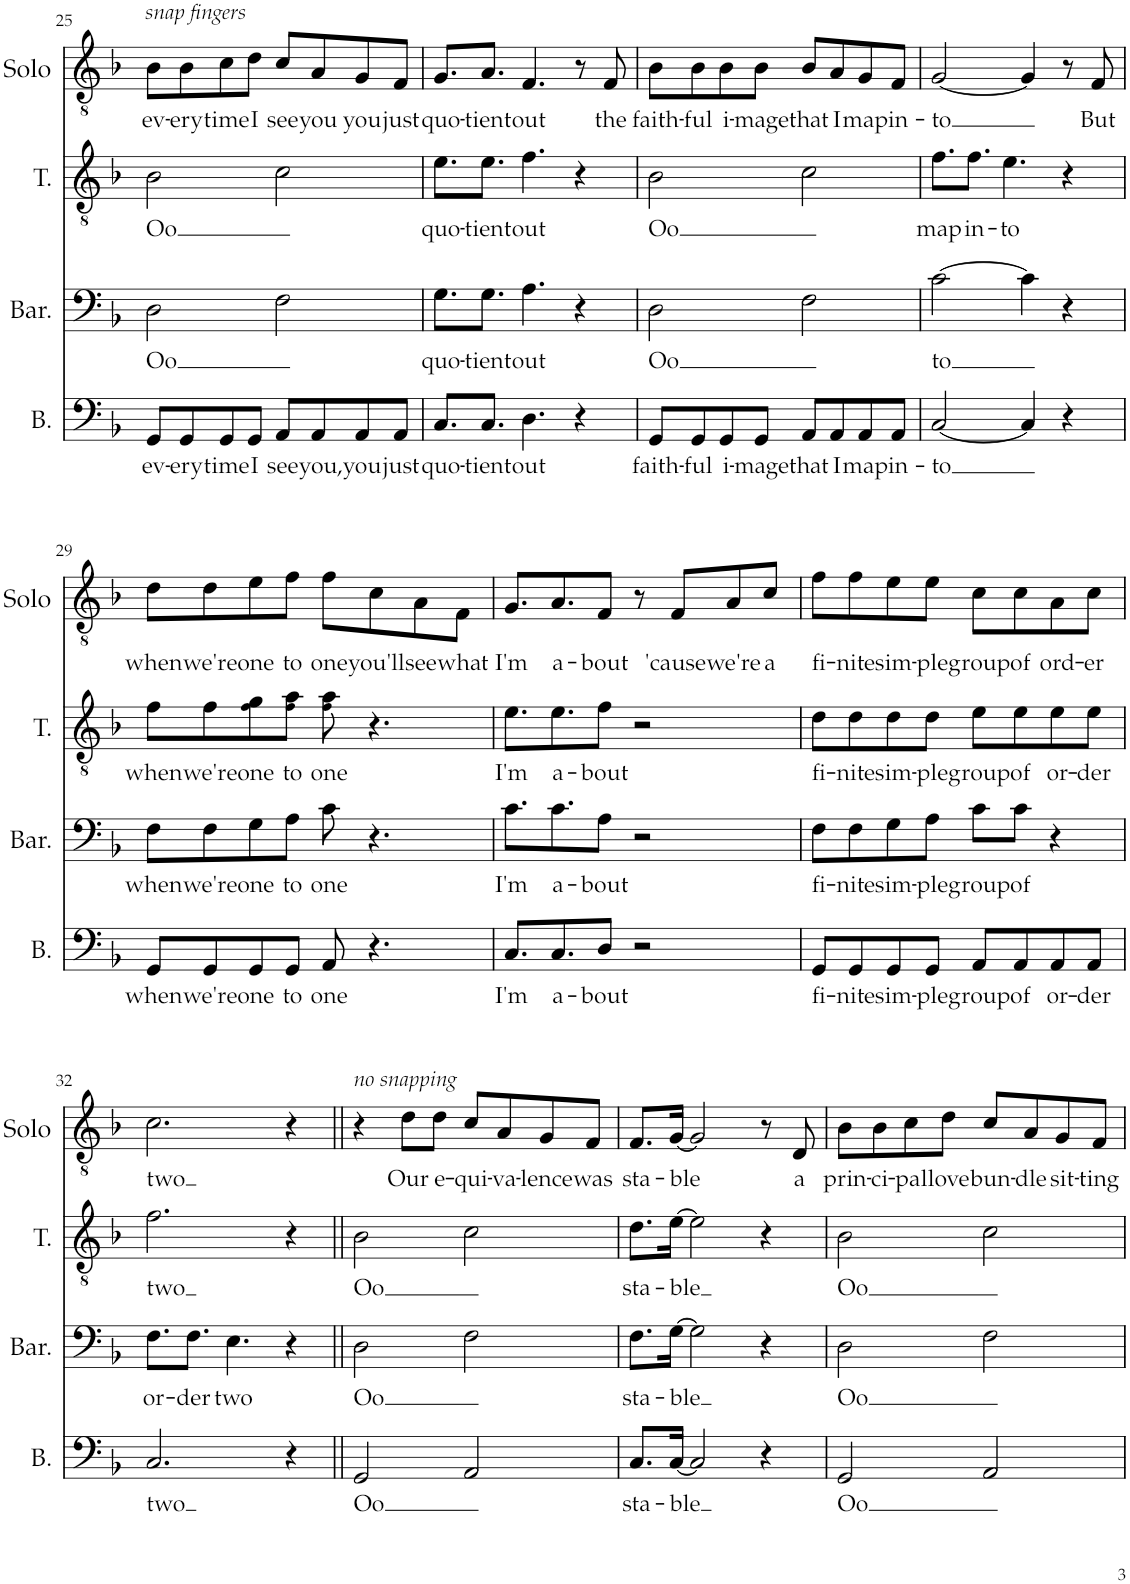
**kern	**text	**kern	**text	**kern	**text	**kern	**text
*part4	*part4	*part3	*part3	*part2	*part2	*part1	*part1
*staff4	*staff4	*staff3	*staff3	*staff2	*staff2	*staff1	*staff1
*I"Bass	*	*I"Baritone	*	*I"Tenor	*	*I"Tenor (Solo)	*
*I'B.	*	*I'Bar.	*	*I'T.	*	*I'Solo	*
!!LO:PB:g=z
*clefF4	*	*clefF4	*	*clefGv2	*	*clefGv2	*
*k[b-]	*	*k[b-]	*	*k[b-]	*	*k[b-]	*
*M4/4	*	*M4/4	*	*M4/4	*	*M4/4	*
=25	=25	=25	=25	=25	=25	=25	=25
!	!	!	!	!	!	!LO:TX:a:i:t=snap fingers	!
!	!LO:LY:b	!	!LO:LY:b	!	!LO:LY:b	!	!LO:LY:b
8GG/L	ev-	2D\	Oo	2B-\	Oo	8B-\L	ev-
!	!LO:LY:b	!	!	!	!	!	!LO:LY:b
8GG/	-ery	.	.	.	.	8B-\	-ery
!	!LO:LY:b	!	!	!	!	!	!LO:LY:b
8GG/	time	.	.	.	.	8c\	time
!	!LO:LY:b	!	!	!	!	!	!LO:LY:b
8GG/J	I	.	.	.	.	8d\J	I
!	!LO:LY:b	!	!	!	!	!	!LO:LY:b
8AA/L	see	2F\	.	2c\	.	8c/L	see
!	!LO:LY:b	!	!	!	!	!	!LO:LY:b
8AA/	you,	.	.	.	.	8A/	you
!	!LO:LY:b	!	!	!	!	!	!LO:LY:b
8AA/	you	.	.	.	.	8G/	you
!	!LO:LY:b	!	!	!	!	!	!LO:LY:b
8AA/J	just	.	.	.	.	8F/J	just
=26	=26	=26	=26	=26	=26	=26	=26
!	!LO:LY:b	!	!LO:LY:b	!	!LO:LY:b	!	!LO:LY:b
8.C/L	quo-	8.G\L	quo-	8.e\L	quo-	8.G/L	quo-
!	!LO:LY:b	!	!LO:LY:b	!	!LO:LY:b	!	!LO:LY:b
8.C/J	-tient	8.G\J	-tient	8.e\J	-tient	8.A/J	-tient
!	!LO:LY:b	!	!LO:LY:b	!	!LO:LY:b	!	!LO:LY:b
4.D\	out	4.A\	out	4.f\	out	4.F/	out
4r	.	4r	.	4r	.	8r	.
!	!	!	!	!	!	!	!LO:LY:b
.	.	.	.	.	.	8F/	the
=27	=27	=27	=27	=27	=27	=27	=27
!	!LO:LY:b	!	!LO:LY:b	!	!LO:LY:b	!	!LO:LY:b
8GG/L	faith-	2D\	Oo	2B-\	Oo	8B-\L	faith-
!	!LO:LY:b	!	!	!	!	!	!LO:LY:b
8GG/	-ful	.	.	.	.	8B-\	-ful
!	!LO:LY:b	!	!	!	!	!	!LO:LY:b
8GG/	i-	.	.	.	.	8B-\	i-
!	!LO:LY:b	!	!	!	!	!	!LO:LY:b
8GG/J	-mage	.	.	.	.	8B-\J	-mage
!	!LO:LY:b	!	!	!	!	!	!LO:LY:b
8AA/L	that	2F\	.	2c\	.	8B-/L	that
!	!LO:LY:b	!	!	!	!	!	!LO:LY:b
8AA/	I	.	.	.	.	8A/	I
!	!LO:LY:b	!	!	!	!	!	!LO:LY:b
8AA/	map	.	.	.	.	8G/	map
!	!LO:LY:b	!	!	!	!	!	!LO:LY:b
8AA/J	in-	.	.	.	.	8F/J	in-
=28	=28	=28	=28	=28	=28	=28	=28
!	!LO:LY:b	!	!LO:LY:b	!	!LO:LY:b	!	!LO:LY:b
[2C/	-to	[2c\	-to	8.f\L	map	[2G/	-to
!	!	!	!	!	!LO:LY:b	!	!
.	.	.	.	8.f\J	in-	.	.
!	!	!	!	!	!LO:LY:b	!	!
.	.	.	.	4.e\	-to	.	.
4C/]	.	4c\]	.	.	.	4G/]	.
4r	.	4r	.	4r	.	8r	.
!	!	!	!	!	!	!	!LO:LY:b
.	.	.	.	.	.	8F/	But
!!LO:LB:g=z
=29	=29	=29	=29	=29	=29	=29	=29
!	!LO:LY:b	!	!LO:LY:b	!	!LO:LY:b	!	!LO:LY:b
8GG/L	when	8F\L	when	8f\L	when	8d\L	when
!	!LO:LY:b	!	!LO:LY:b	!	!LO:LY:b	!	!LO:LY:b
8GG/	we're	8F\	we're	8f\	we're	8d\	we're
!	!LO:LY:b	!	!LO:LY:b	!	!LO:LY:b	!	!LO:LY:b
8GG/	one	8G\	one	8f\ 8g\	one	8e\	one
!	!LO:LY:b	!	!LO:LY:b	!	!LO:LY:b	!	!LO:LY:b
8GG/J	to	8A\J	to	8f\ 8a\J	to	8f\J	to
!	!LO:LY:b	!	!LO:LY:b	!	!LO:LY:b	!	!LO:LY:b
8AA/	one	8c\	one	8f\ 8a\	one	8f\L	one
!	!	!	!	!	!	!	!LO:LY:b
4.r	.	4.r	.	4.r	.	8c\	you'll
!	!	!	!	!	!	!	!LO:LY:b
.	.	.	.	.	.	8A\	see
!	!	!	!	!	!	!	!LO:LY:b
.	.	.	.	.	.	8F\J	what
=30	=30	=30	=30	=30	=30	=30	=30
!	!LO:LY:b	!	!LO:LY:b	!	!LO:LY:b	!	!LO:LY:b
8.C/L	I'm	8.c\L	I'm	8.e\L	I'm	8.G/L	I'm
!	!LO:LY:b	!	!LO:LY:b	!	!LO:LY:b	!	!LO:LY:b
8.C/	a-	8.c\	a-	8.e\	a-	8.A/	a-
!	!LO:LY:b	!	!LO:LY:b	!	!LO:LY:b	!	!LO:LY:b
8D/J	-bout	8A\J	-bout	8f\J	-bout	8F/J	-bout
2r	.	2r	.	2r	.	8r	.
!	!	!	!	!	!	!	!LO:LY:b
.	.	.	.	.	.	8F/L	'cause
!	!	!	!	!	!	!	!LO:LY:b
.	.	.	.	.	.	8A/	we're
!	!	!	!	!	!	!	!LO:LY:b
.	.	.	.	.	.	8c/J	a
=31	=31	=31	=31	=31	=31	=31	=31
!	!LO:LY:b	!	!LO:LY:b	!	!LO:LY:b	!	!LO:LY:b
8GG/L	fi-	8F\L	fi-	8d\L	fi-	8f\L	fi-
!	!LO:LY:b	!	!LO:LY:b	!	!LO:LY:b	!	!LO:LY:b
8GG/	-nite	8F\	-nite	8d\	-nite	8f\	-nite
!	!LO:LY:b	!	!LO:LY:b	!	!LO:LY:b	!	!LO:LY:b
8GG/	sim-	8G\	sim-	8d\	sim-	8e\	sim-
!	!LO:LY:b	!	!LO:LY:b	!	!LO:LY:b	!	!LO:LY:b
8GG/J	-ple	8A\J	-ple	8d\J	-ple	8e\J	-ple
!	!LO:LY:b	!	!LO:LY:b	!	!LO:LY:b	!	!LO:LY:b
8AA/L	group	8c\L	group	8e\L	group	8c\L	group
!	!LO:LY:b	!	!LO:LY:b	!	!LO:LY:b	!	!LO:LY:b
8AA/	of	8c\J	of	8e\	of	8c\	of
!	!LO:LY:b	!	!	!	!LO:LY:b	!	!LO:LY:b
8AA/	or-	4r	.	8e\	or-	8A\	ord-
!	!LO:LY:b	!	!	!	!LO:LY:b	!	!LO:LY:b
8AA/J	-der	.	.	8e\J	-der	8c\J	-er
!!LO:LB:g=z
=32	=32	=32	=32	=32	=32	=32	=32
!	!LO:LY:b	!	!LO:LY:b	!	!LO:LY:b	!	!LO:LY:b
2.C/	two	8.F\L	or-	2.f\	two	2.c\	two
!	!	!	!LO:LY:b	!	!	!	!
.	.	8.F\J	-der	.	.	.	.
!	!	!	!LO:LY:b	!	!	!	!
.	.	4.E\	two	.	.	.	.
4r	.	4r	.	4r	.	4r	.
=33||	=33||	=33||	=33||	=33||	=33||	=33||	=33||
!	!	!	!	!	!	!LO:TX:a:i:t=no snapping	!
!	!LO:LY:b	!	!LO:LY:b	!	!LO:LY:b	!	!
2GG/	Oo	2D\	Oo	2B-\	Oo	4r	.
!	!	!	!	!	!	!	!LO:LY:b
.	.	.	.	.	.	8d\L	Our
!	!	!	!	!	!	!	!LO:LY:b
.	.	.	.	.	.	8d\J	e-
!	!	!	!	!	!	!	!LO:LY:b
2AA/	.	2F\	.	2c\	.	8c/L	-qui-
!	!	!	!	!	!	!	!LO:LY:b
.	.	.	.	.	.	8A/	-va-
!	!	!	!	!	!	!	!LO:LY:b
.	.	.	.	.	.	8G/	-lence
!	!	!	!	!	!	!	!LO:LY:b
.	.	.	.	.	.	8F/J	was
=34	=34	=34	=34	=34	=34	=34	=34
!	!LO:LY:b	!	!LO:LY:b	!	!LO:LY:b	!	!LO:LY:b
8.C/L	sta-	8.F\L	sta-	8.d\L	sta-	8.F/L	sta-
!	!LO:LY:b	!	!LO:LY:b	!	!LO:LY:b	!	!LO:LY:b
[16C/Jk	-ble	[16G\Jk	-ble	[16e\Jk	-ble	[16G/Jk	-ble
2C/]	.	2G\]	.	2e\]	.	2G/]	.
4r	.	4r	.	4r	.	8r	.
!	!	!	!	!	!	!	!LO:LY:b
.	.	.	.	.	.	8D/	a
=35	=35	=35	=35	=35	=35	=35	=35
!	!LO:LY:b	!	!LO:LY:b	!	!LO:LY:b	!	!LO:LY:b
2GG/	Oo	2D\	Oo	2B-\	Oo	8B-\L	prin-
!	!	!	!	!	!	!	!LO:LY:b
.	.	.	.	.	.	8B-\	-ci-
!	!	!	!	!	!	!	!LO:LY:b
.	.	.	.	.	.	8c\	-pal
!	!	!	!	!	!	!	!LO:LY:b
.	.	.	.	.	.	8d\J	love
!	!	!	!	!	!	!	!LO:LY:b
2AA/	.	2F\	.	2c\	.	8c/L	bun-
!	!	!	!	!	!	!	!LO:LY:b
.	.	.	.	.	.	8A/	-dle
!	!	!	!	!	!	!	!LO:LY:b
.	.	.	.	.	.	8G/	sit-
!	!	!	!	!	!	!	!LO:LY:b
.	.	.	.	.	.	8F/J	-ting
=	=	=	=	=	=	=	=
*-	*-	*-	*-	*-	*-	*-	*-
